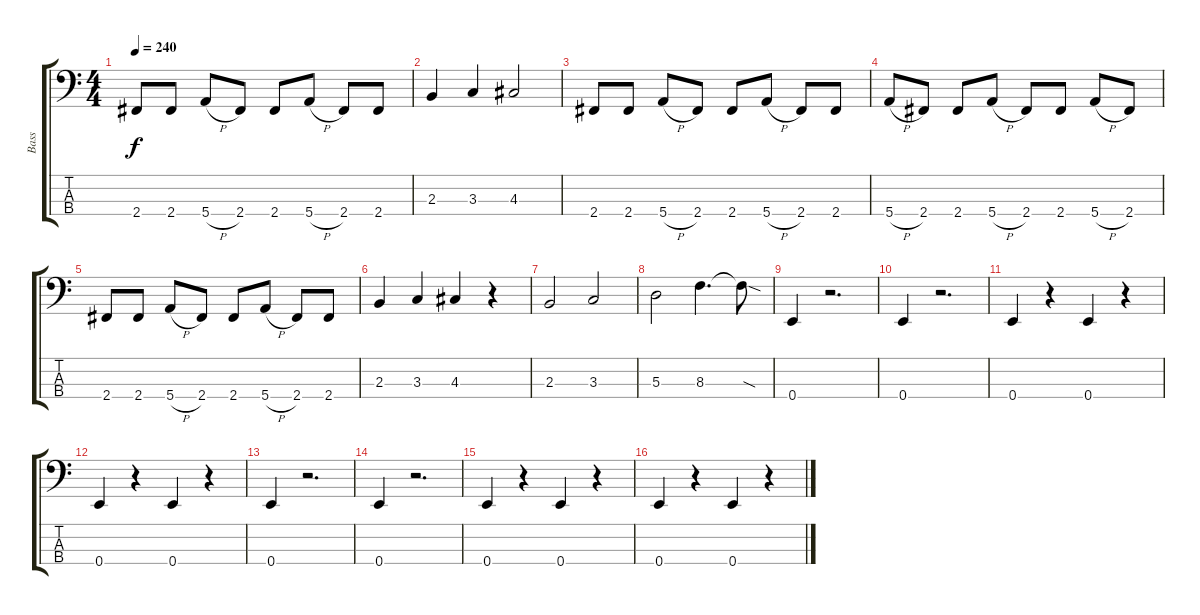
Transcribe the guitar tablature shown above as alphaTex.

\track ("Bass" "Bass") {instrument electricbassfinger}
\staff {score tabs}
\tuning (G2 D2 A1 E1) {hide}
\ts (4 4)
\tempo 240
\clef f4
\ks c
2.4.8{dy f} 2.4.8 5.4{h}.8 2.4.8 2.4.8 5.4{h}.8 2.4.8 2.4.8 |
2.3.4 3.3.4 4.3.2 |
2.4.8 2.4.8 5.4{h}.8 2.4.8 2.4.8 5.4{h}.8 2.4.8 2.4.8 |
5.4{h}.8 2.4.8 2.4.8 5.4{h}.8 2.4.8 2.4.8 5.4{h}.8 2.4.8 |
2.4.8 2.4.8 5.4{h}.8 2.4.8 2.4.8 5.4{h}.8 2.4.8 2.4.8 |
2.3.4 3.3.4 4.3.4 r.4 |
2.3.2 3.3.2 |
5.3.2 8.3.4{d} 8.3{sod t}.8 |
0.4.4 r.2{d} |
0.4.4 r.2{d} |
0.4.4 r.4 0.4.4 r.4 |
0.4.4 r.4 0.4.4 r.4 |
0.4.4 r.2{d} |
0.4.4 r.2{d} |
0.4.4 r.4 0.4.4 r.4 |
0.4.4 r.4 0.4.4 r.4
